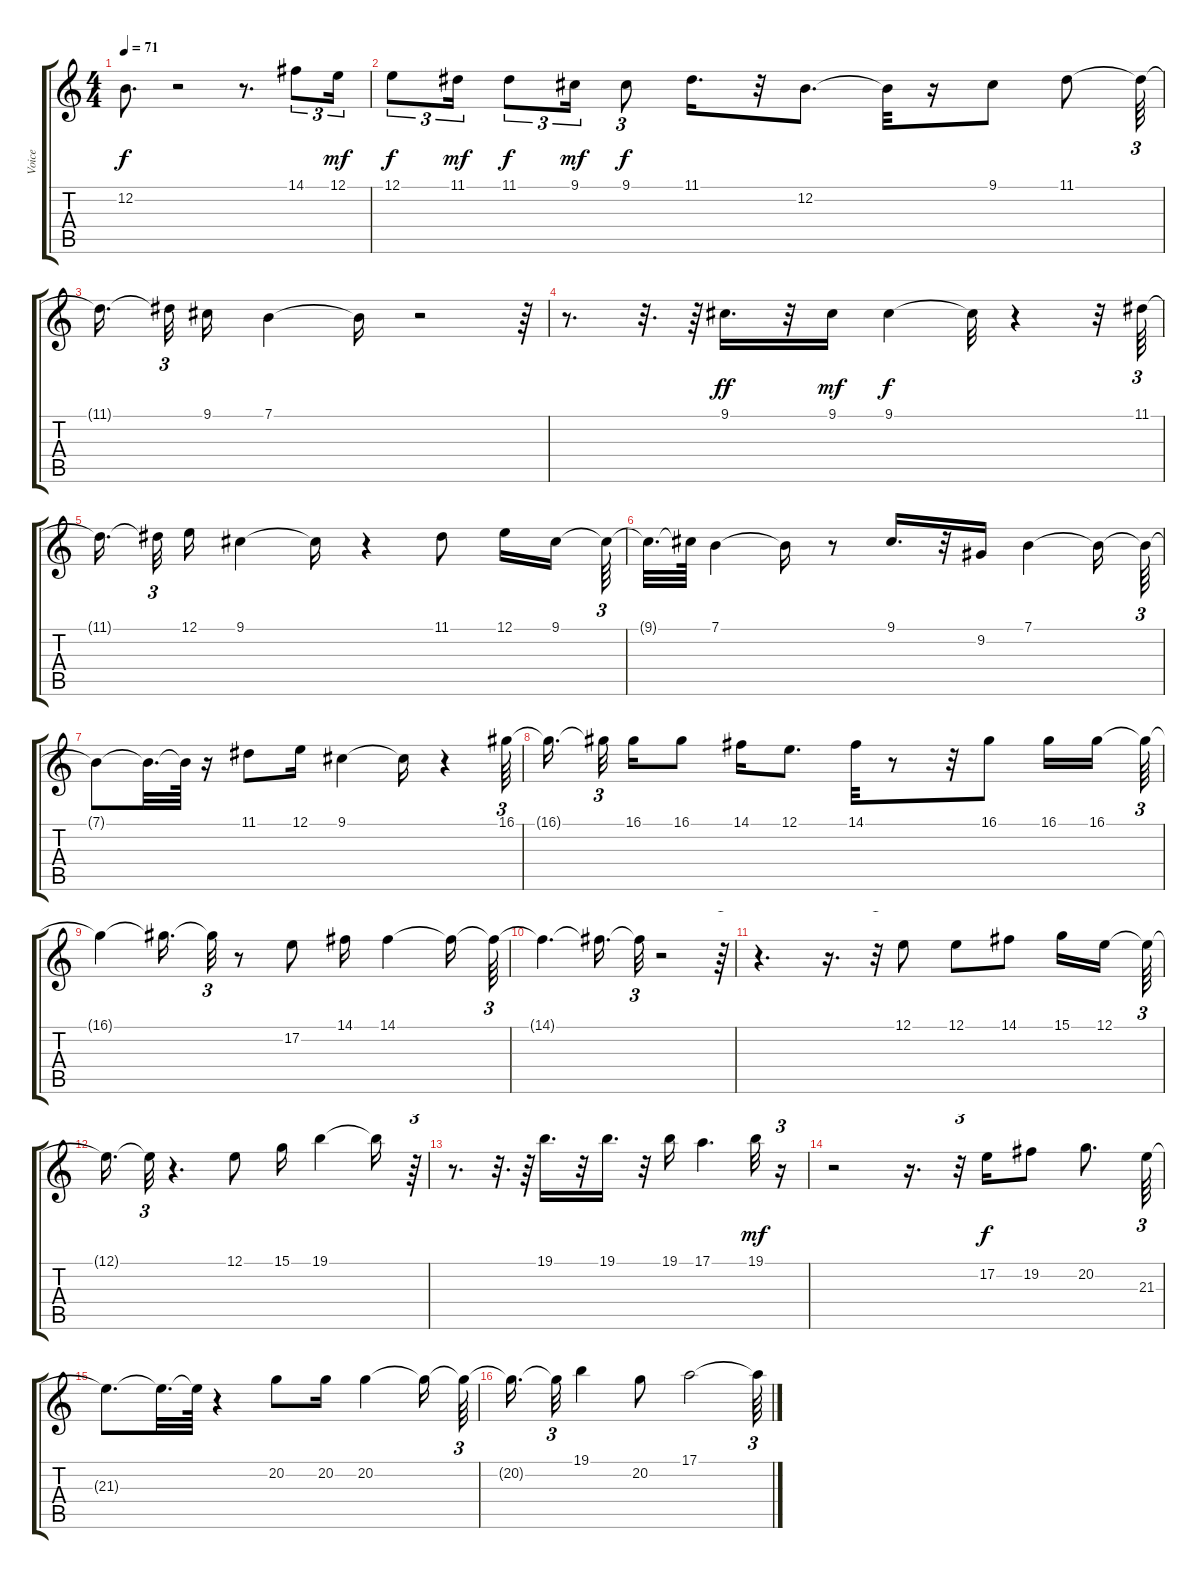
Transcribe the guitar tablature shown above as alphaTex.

\track ("Voice" "Voice") {instrument panflute}
\staff {score tabs}
\tuning (E4 B3 G3 D3 A2 E2) {hide}
\ts (4 4)
\tempo 71
\clef g2
\ks c
12.2{t}.8{d dy f} r.2 r.8{d} 14.1.8{tu (3 2)} 12.1.16{tu (3 2) dy mf} |
12.1.8{tu (3 2) dy f} 11.1.16{tu (3 2) dy mf} 11.1.8{tu (3 2) dy f} 9.1.16{tu (3 2) dy mf} 9.1.8{tu (3 2) dy f} 11.1.16{d} r.32 12.2.8{d} 12.2{t}.32 r.16 9.1.8 11.1.8 11.1{t}.64{tu (3 2)} |
11.1{t}.16{d beam splitsecondary} 11.1{t}.32{tu (3 2)} 9.1.16 7.1.4 7.1{t}.16 r.2 r.64{tu (3 2)} |
r.8{d} r.32{d} r.64 9.1.16{d dy ff} r.32 9.1.16{dy mf} 9.1.4{dy f} 9.1{t}.32 r.4 r.32 11.1.64{tu (3 2)} |
11.1{t}.16{d beam splitsecondary} 11.1{t}.32{tu (3 2)} 12.1.16 9.1.4 9.1{t}.16 r.4 11.1.8 12.1.16 9.1.16{beam splitsecondary} 9.1{t}.64{tu (3 2)} |
9.1{t}.32{d} 9.1{t}.64 7.1.4 7.1{t}.16 r.8 9.1.16{d} r.32 9.2.16 7.1.4 7.1{t}.16 7.1{t}.64{tu (3 2)} |
7.1{t}.8 7.1{t}.32{d} 7.1{t}.64 r.16 11.1.8 12.1.16 9.1.4 9.1{t}.16 r.4 16.1.64{tu (3 2)} |
16.1{t}.16{d beam splitsecondary} 16.1{t}.32{tu (3 2) beam splitsecondary} 16.1.16 16.1.8 14.1.16 12.1.8{d} 14.1.32 r.8 r.32 16.1.8 16.1.16 16.1.16{beam splitsecondary} 16.1{t}.64{tu (3 2)} |
16.1{t}.4 16.1{t}.16{d} 16.1{t}.32{tu (3 2)} r.8 17.2.8 14.1.16 14.1.4 14.1{t}.16 14.1{t}.64{tu (3 2)} |
14.1{t}.4{d} 14.1{t}.16{d} 14.1{t}.32{tu (3 2)} r.2 r.64{tu (3 2)} |
r.4{d} r.16{d} r.32{tu (3 2)} 12.1.8 12.1.8 14.1.8 15.1.16 12.1.16{beam splitsecondary} 12.1{t}.64{tu (3 2)} |
12.1{t}.16{d} 12.1{t}.32{tu (3 2)} r.4{d} 12.1.8 15.1.16 19.1.4 19.1{t}.16 r.64{tu (3 2)} |
r.8{d} r.32{d} r.64 19.1.16{d} r.32 19.1.16{d} r.32 19.1.16 17.1.4{d} 19.1.32{dy mf} r.16{tu (3 2)} |
r.2 r.16{d} r.32{tu (3 2)} 17.2.16{dy f} 19.2.8 20.2.8{d} 21.3.64{tu (3 2)} |
21.3{t}.8{d} 21.3{t}.32{d} 21.3{t}.64 r.4 20.2.8 20.2.16 20.2.4 20.2{t}.16 20.2{t}.64{tu (3 2)} |
20.2{t}.16{d} 20.2{t}.32{tu (3 2)} 19.1.4 20.2.8 17.1.2 17.1{t}.64{tu (3 2)}
